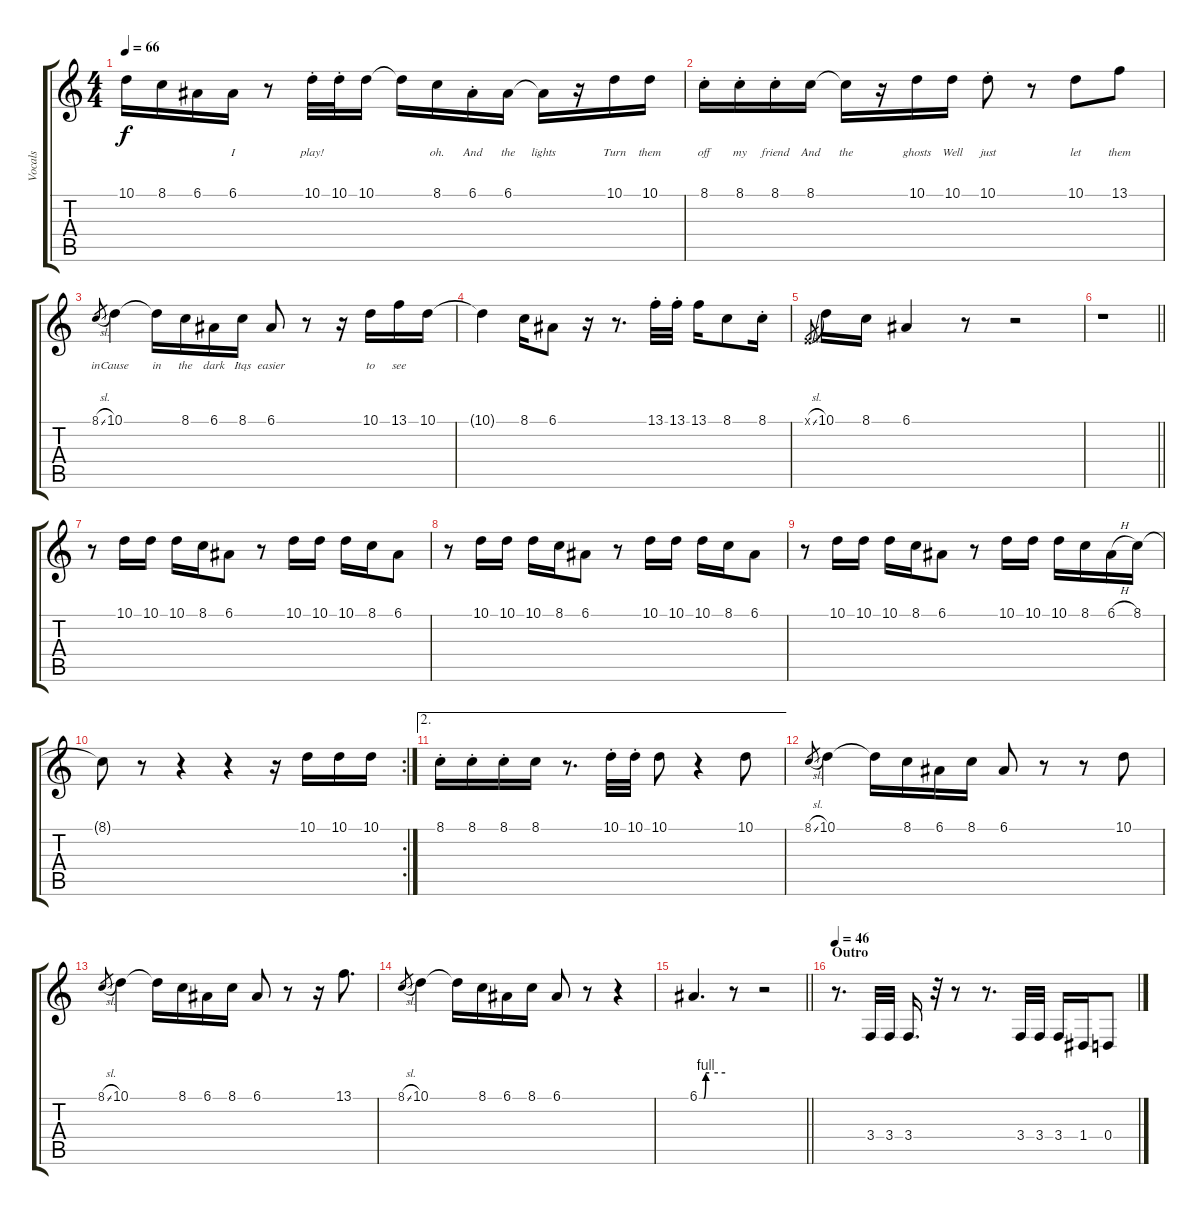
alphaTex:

\track ("Vocals" "Vocals") {instrument lead6voice}
\staff {score tabs}
\tuning (E4 B3 G3 D3 A2 E2) {hide}
\ts (4 4)
\tempo 66
\clef g2
\ks c
10.1{t}.16{lyrics (0 "") lyrics (1 "") lyrics (2 "") lyrics (3 "") lyrics (4 "") dy f} 8.1.16{lyrics (0 "") lyrics (1 "") lyrics (2 "") lyrics (3 "") lyrics (4 "")} 6.1.16{lyrics (0 "") lyrics (1 "") lyrics (2 "") lyrics (3 "") lyrics (4 "")} 6.1.16{lyrics (0 "I") lyrics (1 "") lyrics (2 "") lyrics (3 "") lyrics (4 "")} r.8 10.1{st}.32{lyrics (0 "play!") lyrics (1 "") lyrics (2 "") lyrics (3 "") lyrics (4 "")} 10.1{st}.32{lyrics (0 "") lyrics (1 "") lyrics (2 "") lyrics (3 "") lyrics (4 "")} 10.1.16{lyrics (0 "") lyrics (1 "") lyrics (2 "") lyrics (3 "") lyrics (4 "")} 10.1{t}.16{lyrics (0 "") lyrics (1 "") lyrics (2 "") lyrics (3 "") lyrics (4 "")} 8.1.16{lyrics (0 "oh.") lyrics (1 "") lyrics (2 "") lyrics (3 "") lyrics (4 "")} 6.1{st}.16{lyrics (0 "And") lyrics (1 "") lyrics (2 "") lyrics (3 "") lyrics (4 "")} 6.1.16{lyrics (0 "the") lyrics (1 "") lyrics (2 "") lyrics (3 "") lyrics (4 "")} 6.1{t}.16{lyrics (0 "lights") lyrics (1 "") lyrics (2 "") lyrics (3 "") lyrics (4 "")} r.16 10.1.16{lyrics (0 "Turn") lyrics (1 "") lyrics (2 "") lyrics (3 "") lyrics (4 "")} 10.1.16{lyrics (0 "them") lyrics (1 "") lyrics (2 "") lyrics (3 "") lyrics (4 "")} |
8.1{st}.16{lyrics (0 "off") lyrics (1 "") lyrics (2 "") lyrics (3 "") lyrics (4 "")} 8.1{st}.16{lyrics (0 "my") lyrics (1 "") lyrics (2 "") lyrics (3 "") lyrics (4 "")} 8.1{st}.16{lyrics (0 "friend") lyrics (1 "") lyrics (2 "") lyrics (3 "") lyrics (4 "")} 8.1.16{lyrics (0 "And") lyrics (1 "") lyrics (2 "") lyrics (3 "") lyrics (4 "")} 8.1{t}.16{lyrics (0 "the") lyrics (1 "") lyrics (2 "") lyrics (3 "") lyrics (4 "")} r.16 10.1.16{lyrics (0 "ghosts") lyrics (1 "") lyrics (2 "") lyrics (3 "") lyrics (4 "")} 10.1.16{lyrics (0 "Well") lyrics (1 "") lyrics (2 "") lyrics (3 "") lyrics (4 "")} 10.1{st}.8{lyrics (0 "just") lyrics (1 "") lyrics (2 "") lyrics (3 "") lyrics (4 "")} r.8 10.1.8{lyrics (0 "let") lyrics (1 "") lyrics (2 "") lyrics (3 "") lyrics (4 "")} 13.1.8{lyrics (0 "them") lyrics (1 "") lyrics (2 "") lyrics (3 "") lyrics (4 "")} |
8.1{sl}.8{lyrics (0 "in") lyrics (1 "") lyrics (2 "") lyrics (3 "") lyrics (4 "") gr} 10.1.4{lyrics (0 "Cause") lyrics (1 "") lyrics (2 "") lyrics (3 "") lyrics (4 "")} 10.1{t}.16{lyrics (0 "in") lyrics (1 "") lyrics (2 "") lyrics (3 "") lyrics (4 "")} 8.1.16{lyrics (0 "the") lyrics (1 "") lyrics (2 "") lyrics (3 "") lyrics (4 "")} 6.1.16{lyrics (0 "dark") lyrics (1 "") lyrics (2 "") lyrics (3 "") lyrics (4 "")} 8.1.16{lyrics (0 "Itąs") lyrics (1 "") lyrics (2 "") lyrics (3 "") lyrics (4 "")} 6.1.8{lyrics (0 "easier") lyrics (1 "") lyrics (2 "") lyrics (3 "") lyrics (4 "")} r.8 r.16 10.1.16{lyrics (0 "to") lyrics (1 "") lyrics (2 "") lyrics (3 "") lyrics (4 "")} 13.1.16{lyrics (0 "see") lyrics (1 "") lyrics (2 "") lyrics (3 "") lyrics (4 "")} 10.1.16 |
10.1{t}.4 8.1.16 6.1.8 r.16 r.8{d} 13.1{st}.32 13.1{st}.32 13.1.16 8.1.8 8.1{st}.16 |
0.1{sl x}.8{gr} 10.1.16 8.1.16 6.1.4 r.8 r.2 |
\barLineRight lightlight
r.1 |
r.8 10.1.16 10.1.16 10.1.16 8.1.16 6.1.8 r.8 10.1.16 10.1.16 10.1.16 8.1.16 6.1.8 |
r.8 10.1.16 10.1.16 10.1.16 8.1.16 6.1.8 r.8 10.1.16 10.1.16 10.1.16 8.1.16 6.1.8 |
r.8 10.1.16 10.1.16 10.1.16 8.1.16 6.1.8 r.8 10.1.16 10.1.16 10.1.16 8.1.16 6.1{h}.16 8.1.16 |
\rc 2
8.1{t}.8 r.8 r.4 r.4 r.16 10.1.16 10.1.16 10.1.16 |
\ae 2
8.1{st}.16 8.1{st}.16 8.1{st}.16 8.1.16 r.8{d} 10.1{st}.32 10.1{st}.32 10.1.8 r.4 10.1.8 |
8.1{sl}.8{gr} 10.1.4 10.1{t}.16 8.1.16 6.1.16 8.1.16 6.1.8 r.8 r.8 10.1.8 |
8.1{sl}.8{gr} 10.1.4 10.1{t}.16 8.1.16 6.1.16 8.1.16 6.1.8 r.8 r.16 13.1.8{d} |
8.1{sl}.8{gr} 10.1.4 10.1{t}.16 8.1.16 6.1.16 8.1.16 6.1.8 r.8 r.4 |
\barLineRight lightlight
6.1{be (custom 0 0 10 0 15 4 23 4 60 4)}.4{d} r.8 r.2 |
\section ("" "Outro")
\tempo 46
r.8{d} 3.4.32 3.4.32 3.4.16{d} r.32 r.8 r.8{d} 3.4.32 3.4.32 3.4.16 1.4.16 0.4.8
